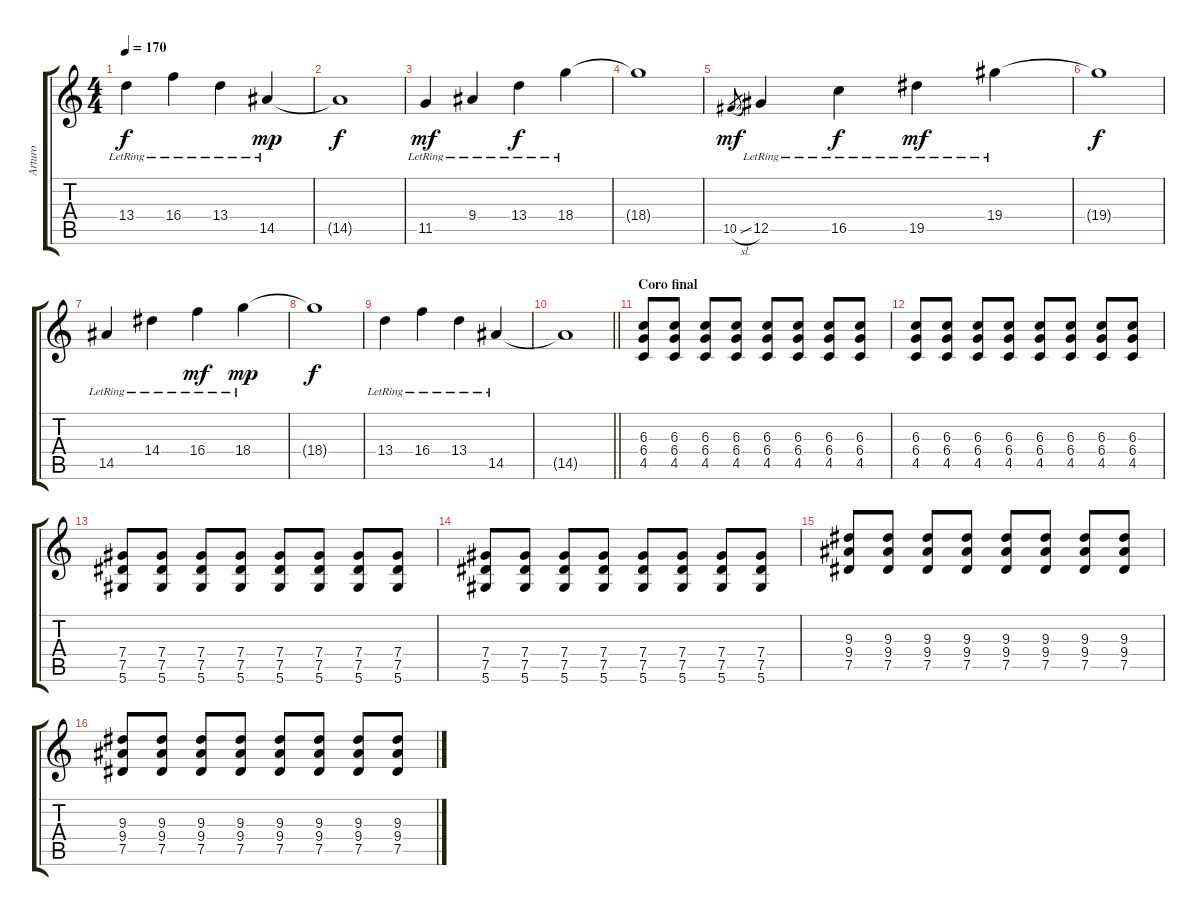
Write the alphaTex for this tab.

\track ("Arturo" "Arturo") {instrument distortionguitar}
\staff {score tabs}
\tuning (Eb4 Bb3 Gb3 Db3 Ab2 Eb2) {hide}
\ts (4 4)
\tempo 170
\clef g2
\ks c
13.4{lr}.4{dy f} 16.4{lr}.4 13.4{lr}.4 14.5{lr}.4{dy mp} |
14.5{t}.1{dy f} |
11.5{lr}.4{dy mf} 9.4{lr}.4 13.4{lr}.4{dy f} 18.4{lr}.4 |
18.4{t}.1 |
10.5{sl}.8{gr dy mf} 12.5{lr}.4 16.5{lr}.4{dy f} 19.5{lr}.4{dy mf} 19.4{lr}.4 |
19.4{t}.1{dy f} |
14.5{lr}.4 14.4{lr}.4 16.4{lr}.4{dy mf} 18.4{lr}.4{dy mp} |
18.4{t}.1{dy f} |
13.4{lr}.4 16.4{lr}.4 13.4{lr}.4 14.5{lr}.4 |
\barLineRight lightlight
14.5{t}.1 |
\section ("" "Coro final")
(6.3 6.4 4.5).8{volume 16 instrument distortionguitar} (6.3 6.4 4.5).8 (6.3 6.4 4.5).8 (6.3 6.4 4.5).8 (6.3 6.4 4.5).8 (6.3 6.4 4.5).8 (6.3 6.4 4.5).8 (6.3 6.4 4.5).8 |
(6.3 6.4 4.5).8 (6.3 6.4 4.5).8 (6.3 6.4 4.5).8 (6.3 6.4 4.5).8 (6.3 6.4 4.5).8 (6.3 6.4 4.5).8 (6.3 6.4 4.5).8 (6.3 6.4 4.5).8 |
(7.4 7.5 5.6).8 (7.4 7.5 5.6).8 (7.4 7.5 5.6).8 (7.4 7.5 5.6).8 (7.4 7.5 5.6).8 (7.4 7.5 5.6).8 (7.4 7.5 5.6).8 (7.4 7.5 5.6).8 |
(7.4 7.5 5.6).8 (7.4 7.5 5.6).8 (7.4 7.5 5.6).8 (7.4 7.5 5.6).8 (7.4 7.5 5.6).8 (7.4 7.5 5.6).8 (7.4 7.5 5.6).8 (7.4 7.5 5.6).8 |
(9.3 9.4 7.5).8 (9.3 9.4 7.5).8 (9.3 9.4 7.5).8 (9.3 9.4 7.5).8 (9.3 9.4 7.5).8 (9.3 9.4 7.5).8 (9.3 9.4 7.5).8 (9.3 9.4 7.5).8 |
(9.3 9.4 7.5).8 (9.3 9.4 7.5).8 (9.3 9.4 7.5).8 (9.3 9.4 7.5).8 (9.3 9.4 7.5).8 (9.3 9.4 7.5).8 (9.3 9.4 7.5).8 (9.3 9.4 7.5).8
